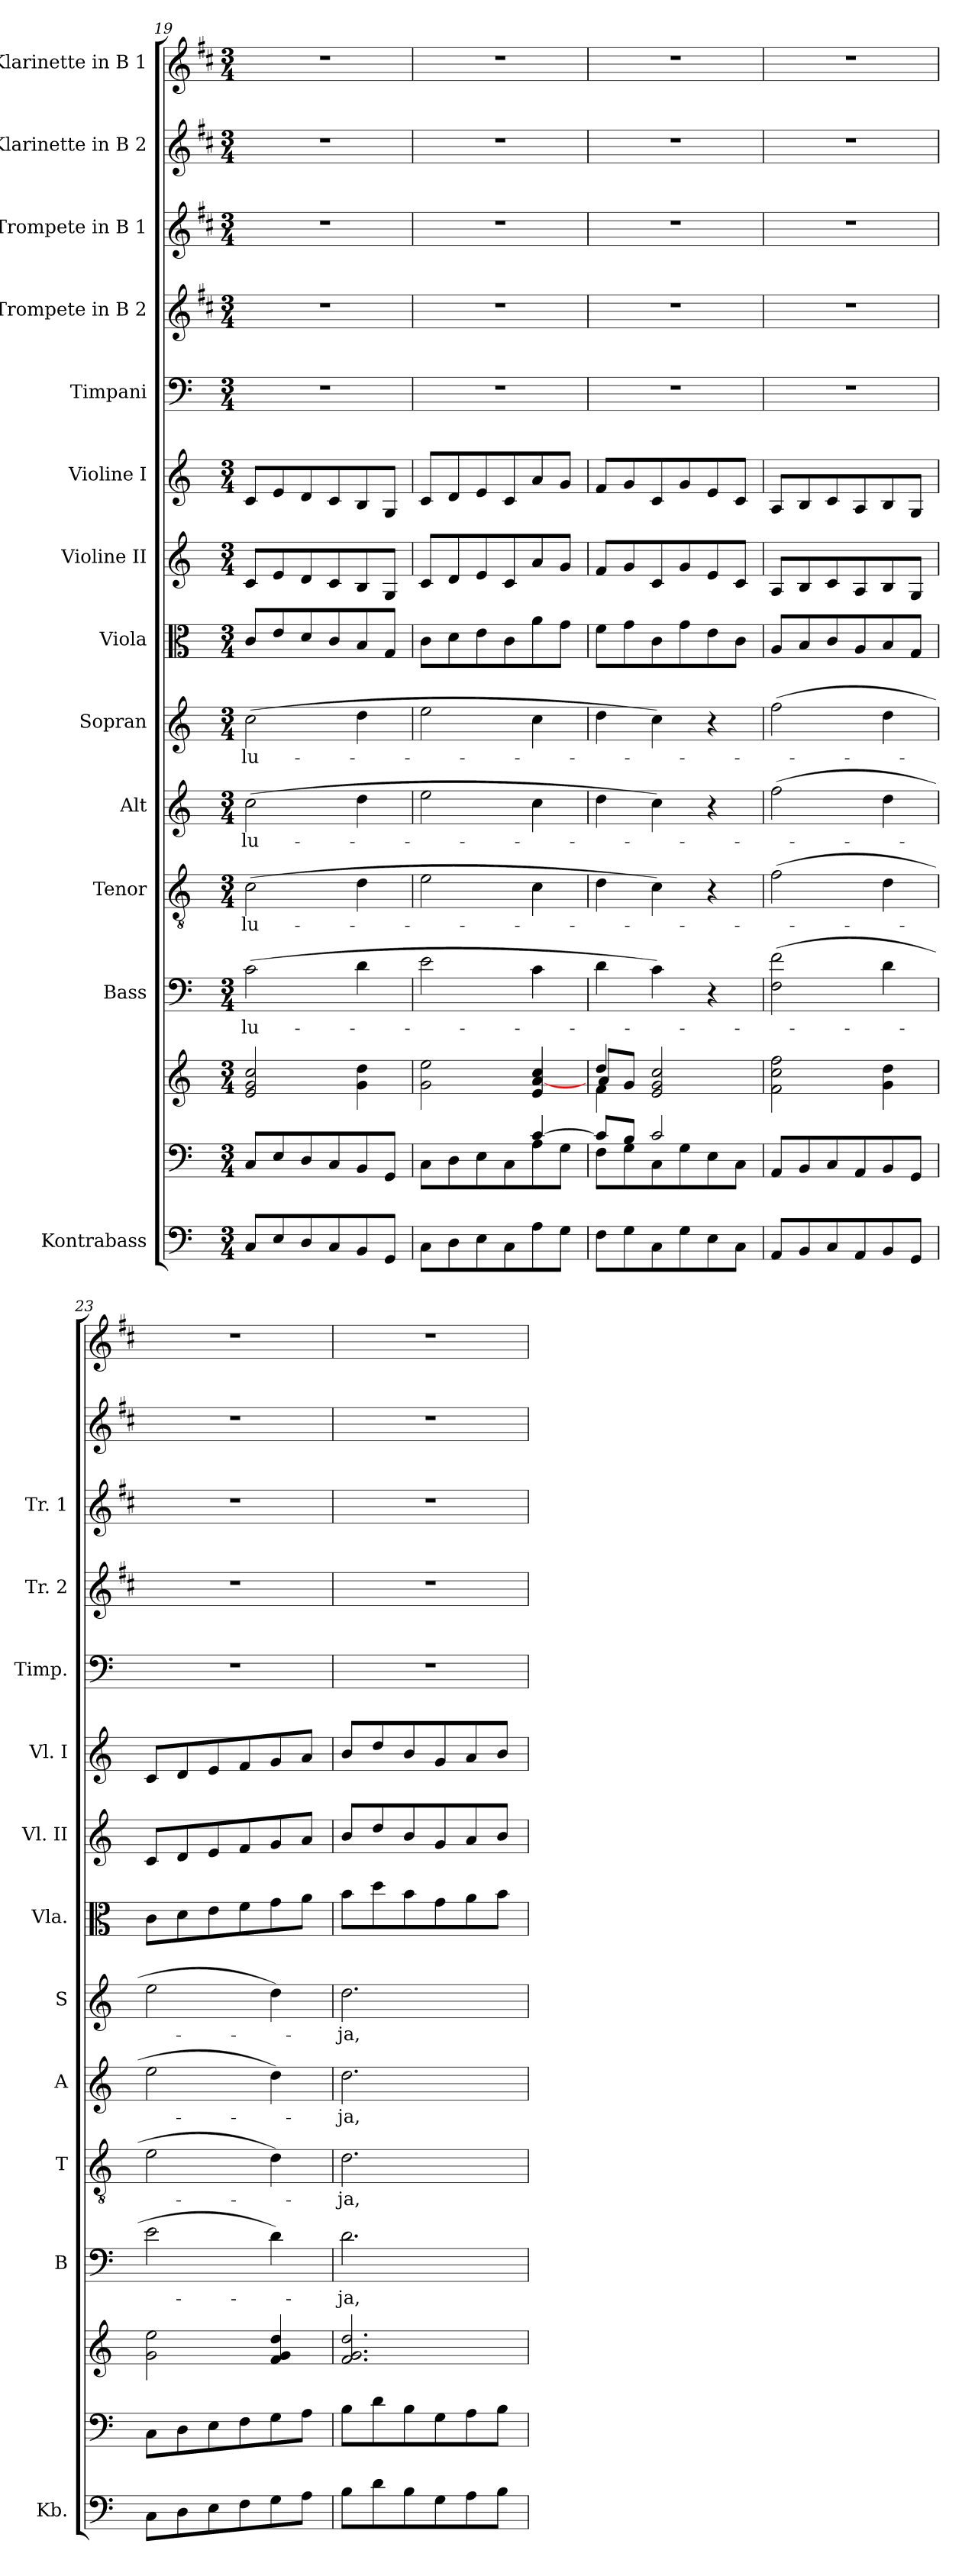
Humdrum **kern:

**kern	**kern	**kern	**kern	**text	**kern	**text	**kern	**text	**kern	**text	**kern	**kern	**kern	**kern	**kern	**kern	**kern	**kern
*part14	*part13	*part13	*part12	*part12	*part11	*part11	*part10	*part10	*part9	*part9	*part8	*part7	*part6	*part5	*part4	*part3	*part2	*part1
*staff15	*staff14	*staff13	*staff12	*staff12	*staff11	*staff11	*staff10	*staff10	*staff9	*staff9	*staff8	*staff7	*staff6	*staff5	*staff4	*staff3	*staff2	*staff1
*I"Kontrabass	*	*	*I"Bass	*	*I"Tenor	*	*I"Alt	*	*I"Sopran	*	*I"Viola	*I"Violine II	*I"Violine I	*I"Timpani	*I"Trompete in B 2	*I"Trompete in B 1	*I"Klarinette in B 2	*I"Klarinette in B 1
*I'Kb.	*	*	*I'B	*	*I'T	*	*I'A	*	*I'S	*	*I'Vla.	*I'Vl. II	*I'Vl. I	*I'Timp.	*I'Tr. 2	*I'Tr. 1	*	*
*clefF4	*clefF4	*clefG2	*clefF4	*	*clefGv2	*	*clefG2	*	*clefG2	*	*clefC3	*clefG2	*clefG2	*clefF4	*clefG2	*clefG2	*clefG2	*clefG2
*ITrd7c12	*	*	*	*	*	*	*	*	*	*	*	*	*	*	*ITrd1c2	*ITrd1c2	*ITrd1c2	*ITrd1c2
*k[]	*k[]	*k[]	*k[]	*	*k[]	*	*k[]	*	*k[]	*	*k[]	*k[]	*k[]	*k[]	*k[]	*k[]	*k[]	*k[]
*C:	*C:	*C:	*C:	*	*C:	*	*C:	*	*C:	*	*C:	*C:	*C:	*C:	*C:	*C:	*C:	*C:
*M3/4	*M3/4	*M3/4	*M3/4	*	*M3/4	*	*M3/4	*	*M3/4	*	*M3/4	*M3/4	*M3/4	*M3/4	*M3/4	*M3/4	*M3/4	*M3/4
=19	=19	=19	=19	=19	=19	=19	=19	=19	=19	=19	=19	=19	=19	=19	=19	=19	=19	=19
!	!	!	!	!LO:LY:b	!	!LO:LY:b	!	!LO:LY:b	!	!LO:LY:b	!	!	!	!	!	!	!	!
8CC/L	8C/L	2e/ 2g/ 2cc/	(>2c\	-lu-	(>2c\	-lu-	(>2cc\	-lu-	(>2cc\	-lu-	8c/L	8c/L	8c/L	2.r	2.r	2.r	2.r	2.r
8EE/	8E/	.	.	.	.	.	.	.	.	.	8e/	8e/	8e/	.	.	.	.	.
8DD/	8D/	.	.	.	.	.	.	.	.	.	8d/	8d/	8d/	.	.	.	.	.
8CC/	8C/	.	.	.	.	.	.	.	.	.	8c/	8c/	8c/	.	.	.	.	.
8BBB/	8BB/	4g\ 4dd\	4d\	.	4d\	.	4dd\	.	4dd\	.	8B/	8B/	8B/	.	.	.	.	.
8GGG/J	8GG/J	.	.	.	.	.	.	.	.	.	8G/J	8G/J	8G/J	.	.	.	.	.
=20	=20	=20	=20	=20	=20	=20	=20	=20	=20	=20	=20	=20	=20	=20	=20	=20	=20	=20
*	*^	*	*	*	*	*	*	*	*	*	*	*	*	*	*	*	*	*
8CC\L	2ryy	8C\L	2g\ 2ee\	2e\	.	2e\	.	2ee\	.	2ee\	.	8c\L	8c/L	8c/L	2.r	2.r	2.r	2.r	2.r
8DD\	.	8D\	.	.	.	.	.	.	.	.	.	8d\	8d/	8d/	.	.	.	.	.
8EE\	.	8E\	.	.	.	.	.	.	.	.	.	8e\	8e/	8e/	.	.	.	.	.
8CC\	.	8C\	.	.	.	.	.	.	.	.	.	8c\	8c/	8c/	.	.	.	.	.
8AA\	[>4c/	8A\	4e/ [4a/ 4cc/	4c\	.	4c\	.	4cc\	.	4cc\	.	8a\	8a/	8a/	.	.	.	.	.
8GG\J	.	8G\J	.	.	.	.	.	.	.	.	.	8g\J	8g/J	8g/J	.	.	.	.	.
!!LO:PB:g=z
=21	=21	=21	=21	=21	=21	=21	=21	=21	=21	=21	=21	=21	=21	=21	=21	=21	=21	=21	=21
*	*	*	*^	*	*	*	*	*	*	*	*	*	*	*	*	*	*	*	*
*	*	*	*	*^	*	*	*	*	*	*	*	*	*	*	*	*	*	*	*	*
8FF\L	8c/L]	8F\L	4dd/	4f\	8a/L	4d\	.	4d\	.	4dd\	.	4dd\	.	8f\L	8f/L	8f/L	2.r	2.r	2.r	2.r	2.r
8GG\	8B/J	8G\	.	.	8g/J	.	.	.	.	.	.	.	.	8g\	8g/	8g/	.	.	.	.	.
8CC\	2c/	8C\	2e/ 2g/ 2cc/	4ryy	4ryy	4c\)	.	4c\)	.	4cc\)	.	4cc\)	.	8c\	8c/	8c/	.	.	.	.	.
8GG\	.	8G\	.	.	.	.	.	.	.	.	.	.	.	8g\	8g/	8g/	.	.	.	.	.
8EE\	.	8E\	.	4ryy	4ryy	4r	.	4r	.	4r	.	4r	.	8e\	8e/	8e/	.	.	.	.	.
8CC\J	.	8C\J	.	.	.	.	.	.	.	.	.	.	.	8c\J	8c/J	8c/J	.	.	.	.	.
*	*v	*v	*	*	*	*	*	*	*	*	*	*	*	*	*	*	*	*	*	*	*
*	*	*v	*v	*v	*	*	*	*	*	*	*	*	*	*	*	*	*	*	*	*
=22	=22	=22	=22	=22	=22	=22	=22	=22	=22	=22	=22	=22	=22	=22	=22	=22	=22	=22
8AAA/L	8AA/L	2f\ 2cc\ 2ff\	(>2F\ 2f\	.	(>2f\	.	(>2ff\	.	(>2ff\	.	8A/L	8A/L	8A/L	2.r	2.r	2.r	2.r	2.r
8BBB/	8BB/	.	.	.	.	.	.	.	.	.	8B/	8B/	8B/	.	.	.	.	.
8CC/	8C/	.	.	.	.	.	.	.	.	.	8c/	8c/	8c/	.	.	.	.	.
8AAA/	8AA/	.	.	.	.	.	.	.	.	.	8A/	8A/	8A/	.	.	.	.	.
8BBB/	8BB/	4g\ 4dd\	4d\	.	4d\	.	4dd\	.	4dd\	.	8B/	8B/	8B/	.	.	.	.	.
8GGG/J	8GG/J	.	.	.	.	.	.	.	.	.	8G/J	8G/J	8G/J	.	.	.	.	.
=23	=23	=23	=23	=23	=23	=23	=23	=23	=23	=23	=23	=23	=23	=23	=23	=23	=23	=23
8CC\L	8C\L	2g\ 2ee\	2e\	.	2e\	.	2ee\	.	2ee\	.	8c\L	8c/L	8c/L	2.r	2.r	2.r	2.r	2.r
8DD\	8D\	.	.	.	.	.	.	.	.	.	8d\	8d/	8d/	.	.	.	.	.
8EE\	8E\	.	.	.	.	.	.	.	.	.	8e\	8e/	8e/	.	.	.	.	.
8FF\	8F\	.	.	.	.	.	.	.	.	.	8f\	8f/	8f/	.	.	.	.	.
8GG\	8G\	4f/ 4g/ 4dd/	4d\)	.	4d\)	.	4dd\)	.	4dd\)	.	8g\	8g/	8g/	.	.	.	.	.
8AA\J	8A\J	.	.	.	.	.	.	.	.	.	8a\J	8a/J	8a/J	.	.	.	.	.
=24	=24	=24	=24	=24	=24	=24	=24	=24	=24	=24	=24	=24	=24	=24	=24	=24	=24	=24
!	!	!	!	!LO:LY:b	!	!LO:LY:b	!	!LO:LY:b	!	!LO:LY:b	!	!	!	!	!	!	!	!
8BB\L	8B\L	2.f/ 2.g/ 2.dd/	2.d\	-ja,	2.d\	-ja,	2.dd\	-ja,	2.dd\	-ja,	8b\L	8b/L	8b/L	2.r	2.r	2.r	2.r	2.r
8D\	8d\	.	.	.	.	.	.	.	.	.	8dd\	8dd/	8dd/	.	.	.	.	.
8BB\	8B\	.	.	.	.	.	.	.	.	.	8b\	8b/	8b/	.	.	.	.	.
8GG\	8G\	.	.	.	.	.	.	.	.	.	8g\	8g/	8g/	.	.	.	.	.
8AA\	8A\	.	.	.	.	.	.	.	.	.	8a\	8a/	8a/	.	.	.	.	.
8BB\J	8B\J	.	.	.	.	.	.	.	.	.	8b\J	8b/J	8b/J	.	.	.	.	.
=	=	=	=	=	=	=	=	=	=	=	=	=	=	=	=	=	=	=
*-	*-	*-	*-	*-	*-	*-	*-	*-	*-	*-	*-	*-	*-	*-	*-	*-	*-	*-
